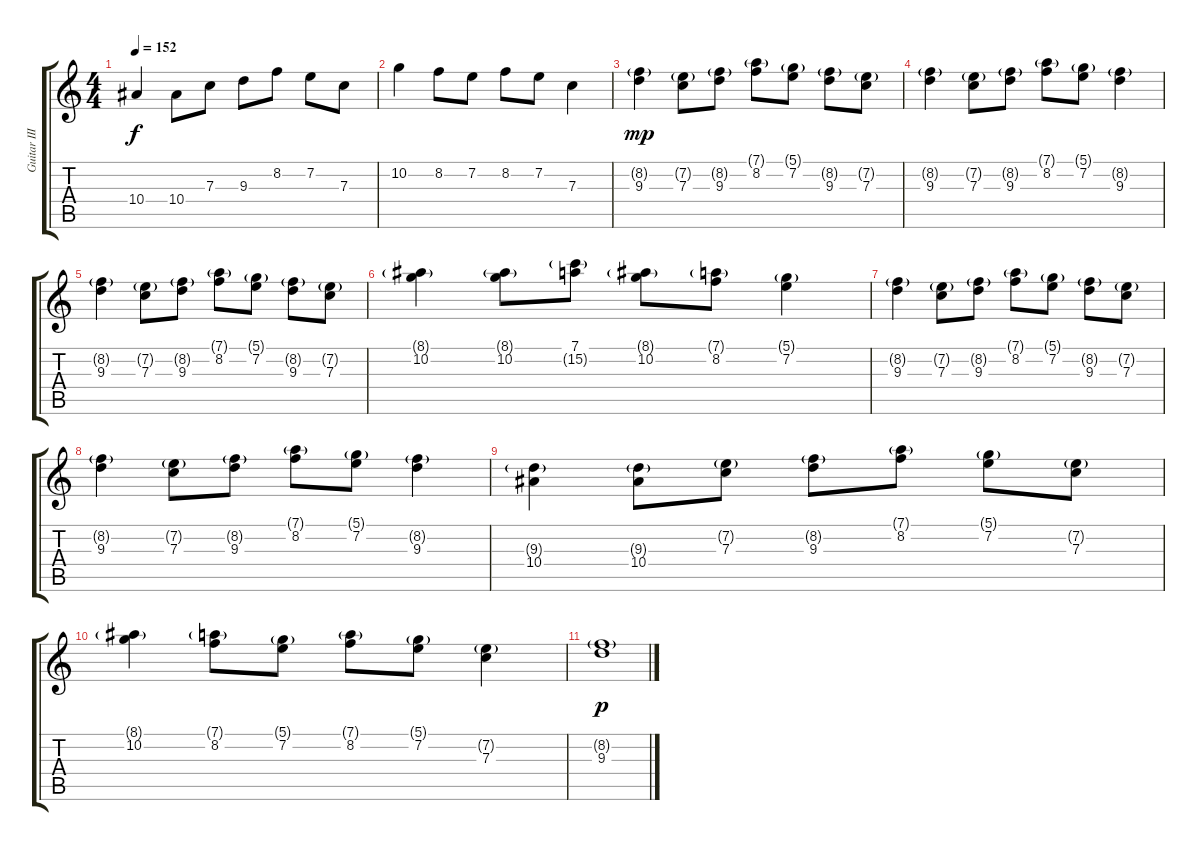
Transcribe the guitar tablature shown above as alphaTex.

\track ("Guitar III (Additional)" "Guitar III") {instrument distortionguitar}
\staff {score tabs}
\tuning (D4 A3 F3 C3 G2 D2) {hide}
\ts (4 4)
\tempo 152
\clef g2
\ks c
10.4.4{dy f} 10.4.8 7.3.8 9.3.8 8.2.8 7.2.8 7.3.8 |
10.2.4 8.2.8 7.2.8 8.2.8 7.2.8 7.3.4 |
(8.2{g} 9.3).4{dy mp volume 14} (7.2{g} 7.3).8 (8.2{g} 9.3).8 (7.1{g} 8.2).8 (5.1{g} 7.2).8 (8.2{g} 9.3).8 (7.2{g} 7.3).8 |
(8.2{g} 9.3).4{volume 14} (7.2{g} 7.3).8 (8.2{g} 9.3).8 (7.1{g} 8.2).8 (5.1{g} 7.2).8 (8.2{g} 9.3).4 |
(8.2{g} 9.3).4{volume 14} (7.2{g} 7.3).8 (8.2{g} 9.3).8 (7.1{g} 8.2).8 (5.1{g} 7.2).8 (8.2{g} 9.3).8 (7.2{g} 7.3).8 |
(8.1{g} 10.2).4 (8.1{g} 10.2).8 (7.1 15.2{g}).8 (8.1{g} 10.2).8 (7.1{g} 8.2).8 (5.1{g} 7.2).4 |
(8.2{g} 9.3).4{volume 14} (7.2{g} 7.3).8 (8.2{g} 9.3).8 (7.1{g} 8.2).8 (5.1{g} 7.2).8 (8.2{g} 9.3).8 (7.2{g} 7.3).8 |
(8.2{g} 9.3).4{volume 14} (7.2{g} 7.3).8 (8.2{g} 9.3).8 (7.1{g} 8.2).8 (5.1{g} 7.2).8 (8.2{g} 9.3).4 |
(9.3{g} 10.4).4 (9.3{g} 10.4).8 (7.2{g} 7.3).8 (8.2{g} 9.3).8 (7.1{g} 8.2).8 (5.1{g} 7.2).8 (7.2{g} 7.3).8 |
(8.1{g} 10.2).4 (7.1{g} 8.2).8 (5.1{g} 7.2).8 (7.1{g} 8.2).8 (5.1{g} 7.2).8 (7.2{g} 7.3).4 |
(8.2{g} 9.3).1{dy p}
